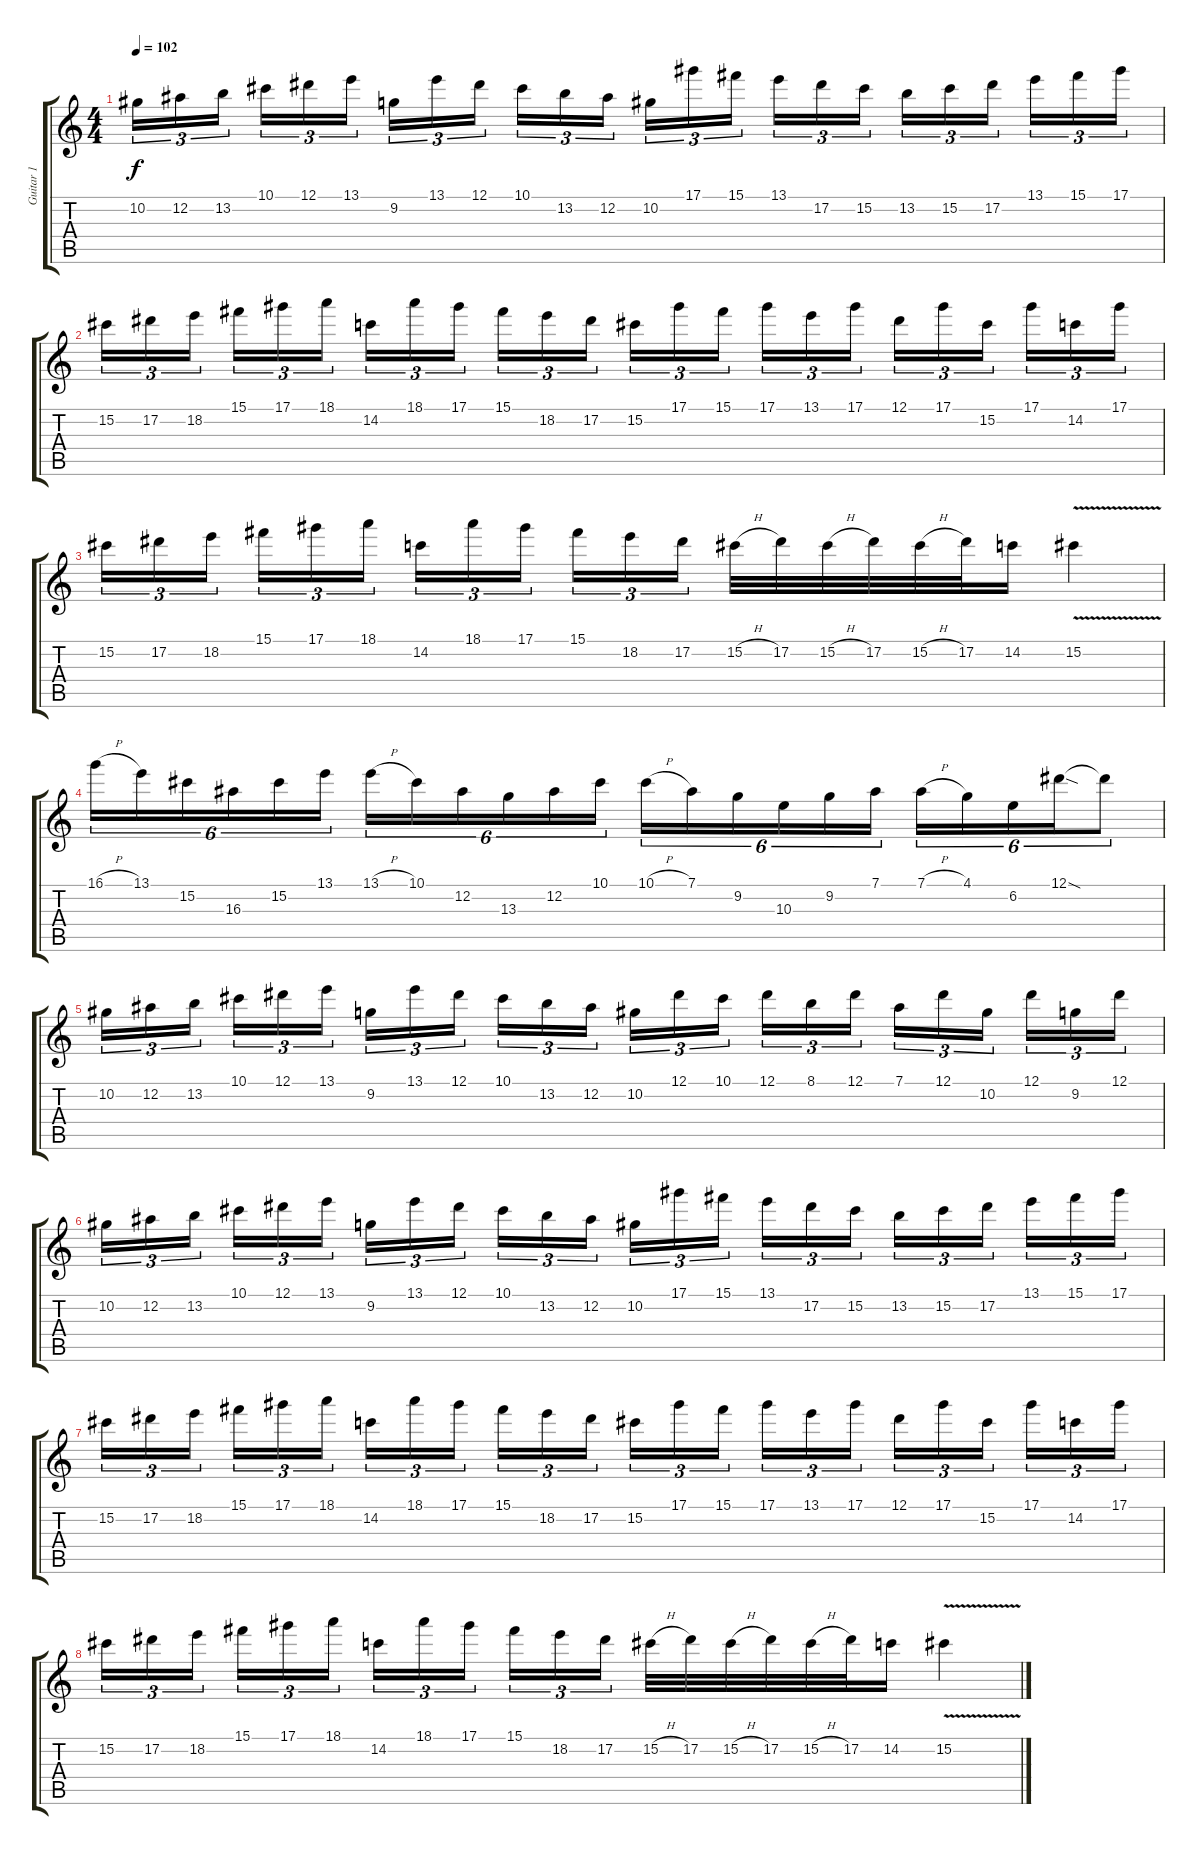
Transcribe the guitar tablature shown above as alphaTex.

\track ("Guitar 1" "Guitar 1") {instrument overdrivenguitar}
\staff {score tabs}
\tuning (Eb4 Bb3 Gb3 Db3 Ab2 Eb2) {hide}
\ts (4 4)
\tempo 102
\clef g2
\ks c
10.2.16{tu (3 2) dy f} 12.2.16{tu (3 2)} 13.2.16{tu (3 2)} 10.1.16{tu (3 2)} 12.1.16{tu (3 2)} 13.1.16{tu (3 2)} 9.2.16{tu (3 2)} 13.1.16{tu (3 2)} 12.1.16{tu (3 2)} 10.1.16{tu (3 2)} 13.2.16{tu (3 2)} 12.2.16{tu (3 2)} 10.2.16{tu (3 2)} 17.1.16{tu (3 2)} 15.1.16{tu (3 2)} 13.1.16{tu (3 2)} 17.2.16{tu (3 2)} 15.2.16{tu (3 2)} 13.2.16{tu (3 2)} 15.2.16{tu (3 2)} 17.2.16{tu (3 2)} 13.1.16{tu (3 2)} 15.1.16{tu (3 2)} 17.1.16{tu (3 2)} |
15.2.16{tu (3 2)} 17.2.16{tu (3 2)} 18.2.16{tu (3 2)} 15.1.16{tu (3 2)} 17.1.16{tu (3 2)} 18.1.16{tu (3 2)} 14.2.16{tu (3 2)} 18.1.16{tu (3 2)} 17.1.16{tu (3 2)} 15.1.16{tu (3 2)} 18.2.16{tu (3 2)} 17.2.16{tu (3 2)} 15.2.16{tu (3 2)} 17.1.16{tu (3 2)} 15.1.16{tu (3 2)} 17.1.16{tu (3 2)} 13.1.16{tu (3 2)} 17.1.16{tu (3 2)} 12.1.16{tu (3 2)} 17.1.16{tu (3 2)} 15.2.16{tu (3 2)} 17.1.16{tu (3 2)} 14.2.16{tu (3 2)} 17.1.16{tu (3 2)} |
15.2.16{tu (3 2)} 17.2.16{tu (3 2)} 18.2.16{tu (3 2)} 15.1.16{tu (3 2)} 17.1.16{tu (3 2)} 18.1.16{tu (3 2)} 14.2.16{tu (3 2)} 18.1.16{tu (3 2)} 17.1.16{tu (3 2)} 15.1.16{tu (3 2)} 18.2.16{tu (3 2)} 17.2.16{tu (3 2)} 15.2{h}.32 17.2.32 15.2{h}.32 17.2.32 15.2{h}.32 17.2.32 14.2.16 15.2{v}.4 |
16.1{h}.16{tu (6 4) volume 16 balance 8} 13.1.16{tu (6 4)} 15.2.16{tu (6 4)} 16.3.16{tu (6 4)} 15.2.16{tu (6 4)} 13.1.16{tu (6 4)} 13.1{h}.16{tu (6 4)} 10.1.16{tu (6 4)} 12.2.16{tu (6 4)} 13.3.16{tu (6 4)} 12.2.16{tu (6 4)} 10.1.16{tu (6 4)} 10.1{h}.16{tu (6 4)} 7.1.16{tu (6 4)} 9.2.16{tu (6 4)} 10.3.16{tu (6 4)} 9.2.16{tu (6 4)} 7.1.16{tu (6 4)} 7.1{h}.16{tu (6 4)} 4.1.16{tu (6 4)} 6.2.16{tu (6 4)} 12.1{sod}.16{tu (6 4)} 12.1{t}.8{tu (6 4)} |
10.2.16{tu (3 2) volume 14 balance 2} 12.2.16{tu (3 2)} 13.2.16{tu (3 2)} 10.1.16{tu (3 2)} 12.1.16{tu (3 2)} 13.1.16{tu (3 2)} 9.2.16{tu (3 2)} 13.1.16{tu (3 2)} 12.1.16{tu (3 2)} 10.1.16{tu (3 2)} 13.2.16{tu (3 2)} 12.2.16{tu (3 2)} 10.2.16{tu (3 2)} 12.1.16{tu (3 2)} 10.1.16{tu (3 2)} 12.1.16{tu (3 2)} 8.1.16{tu (3 2)} 12.1.16{tu (3 2)} 7.1.16{tu (3 2)} 12.1.16{tu (3 2)} 10.2.16{tu (3 2)} 12.1.16{tu (3 2)} 9.2.16{tu (3 2)} 12.1.16{tu (3 2)} |
10.2.16{tu (3 2)} 12.2.16{tu (3 2)} 13.2.16{tu (3 2)} 10.1.16{tu (3 2)} 12.1.16{tu (3 2)} 13.1.16{tu (3 2)} 9.2.16{tu (3 2)} 13.1.16{tu (3 2)} 12.1.16{tu (3 2)} 10.1.16{tu (3 2)} 13.2.16{tu (3 2)} 12.2.16{tu (3 2)} 10.2.16{tu (3 2)} 17.1.16{tu (3 2)} 15.1.16{tu (3 2)} 13.1.16{tu (3 2)} 17.2.16{tu (3 2)} 15.2.16{tu (3 2)} 13.2.16{tu (3 2)} 15.2.16{tu (3 2)} 17.2.16{tu (3 2)} 13.1.16{tu (3 2)} 15.1.16{tu (3 2)} 17.1.16{tu (3 2)} |
15.2.16{tu (3 2)} 17.2.16{tu (3 2)} 18.2.16{tu (3 2)} 15.1.16{tu (3 2)} 17.1.16{tu (3 2)} 18.1.16{tu (3 2)} 14.2.16{tu (3 2)} 18.1.16{tu (3 2)} 17.1.16{tu (3 2)} 15.1.16{tu (3 2)} 18.2.16{tu (3 2)} 17.2.16{tu (3 2)} 15.2.16{tu (3 2)} 17.1.16{tu (3 2)} 15.1.16{tu (3 2)} 17.1.16{tu (3 2)} 13.1.16{tu (3 2)} 17.1.16{tu (3 2)} 12.1.16{tu (3 2)} 17.1.16{tu (3 2)} 15.2.16{tu (3 2)} 17.1.16{tu (3 2)} 14.2.16{tu (3 2)} 17.1.16{tu (3 2)} |
15.2.16{tu (3 2)} 17.2.16{tu (3 2)} 18.2.16{tu (3 2)} 15.1.16{tu (3 2)} 17.1.16{tu (3 2)} 18.1.16{tu (3 2)} 14.2.16{tu (3 2)} 18.1.16{tu (3 2)} 17.1.16{tu (3 2)} 15.1.16{tu (3 2)} 18.2.16{tu (3 2)} 17.2.16{tu (3 2)} 15.2{h}.32 17.2.32 15.2{h}.32 17.2.32 15.2{h}.32 17.2.32 14.2.16 15.2{v}.4
